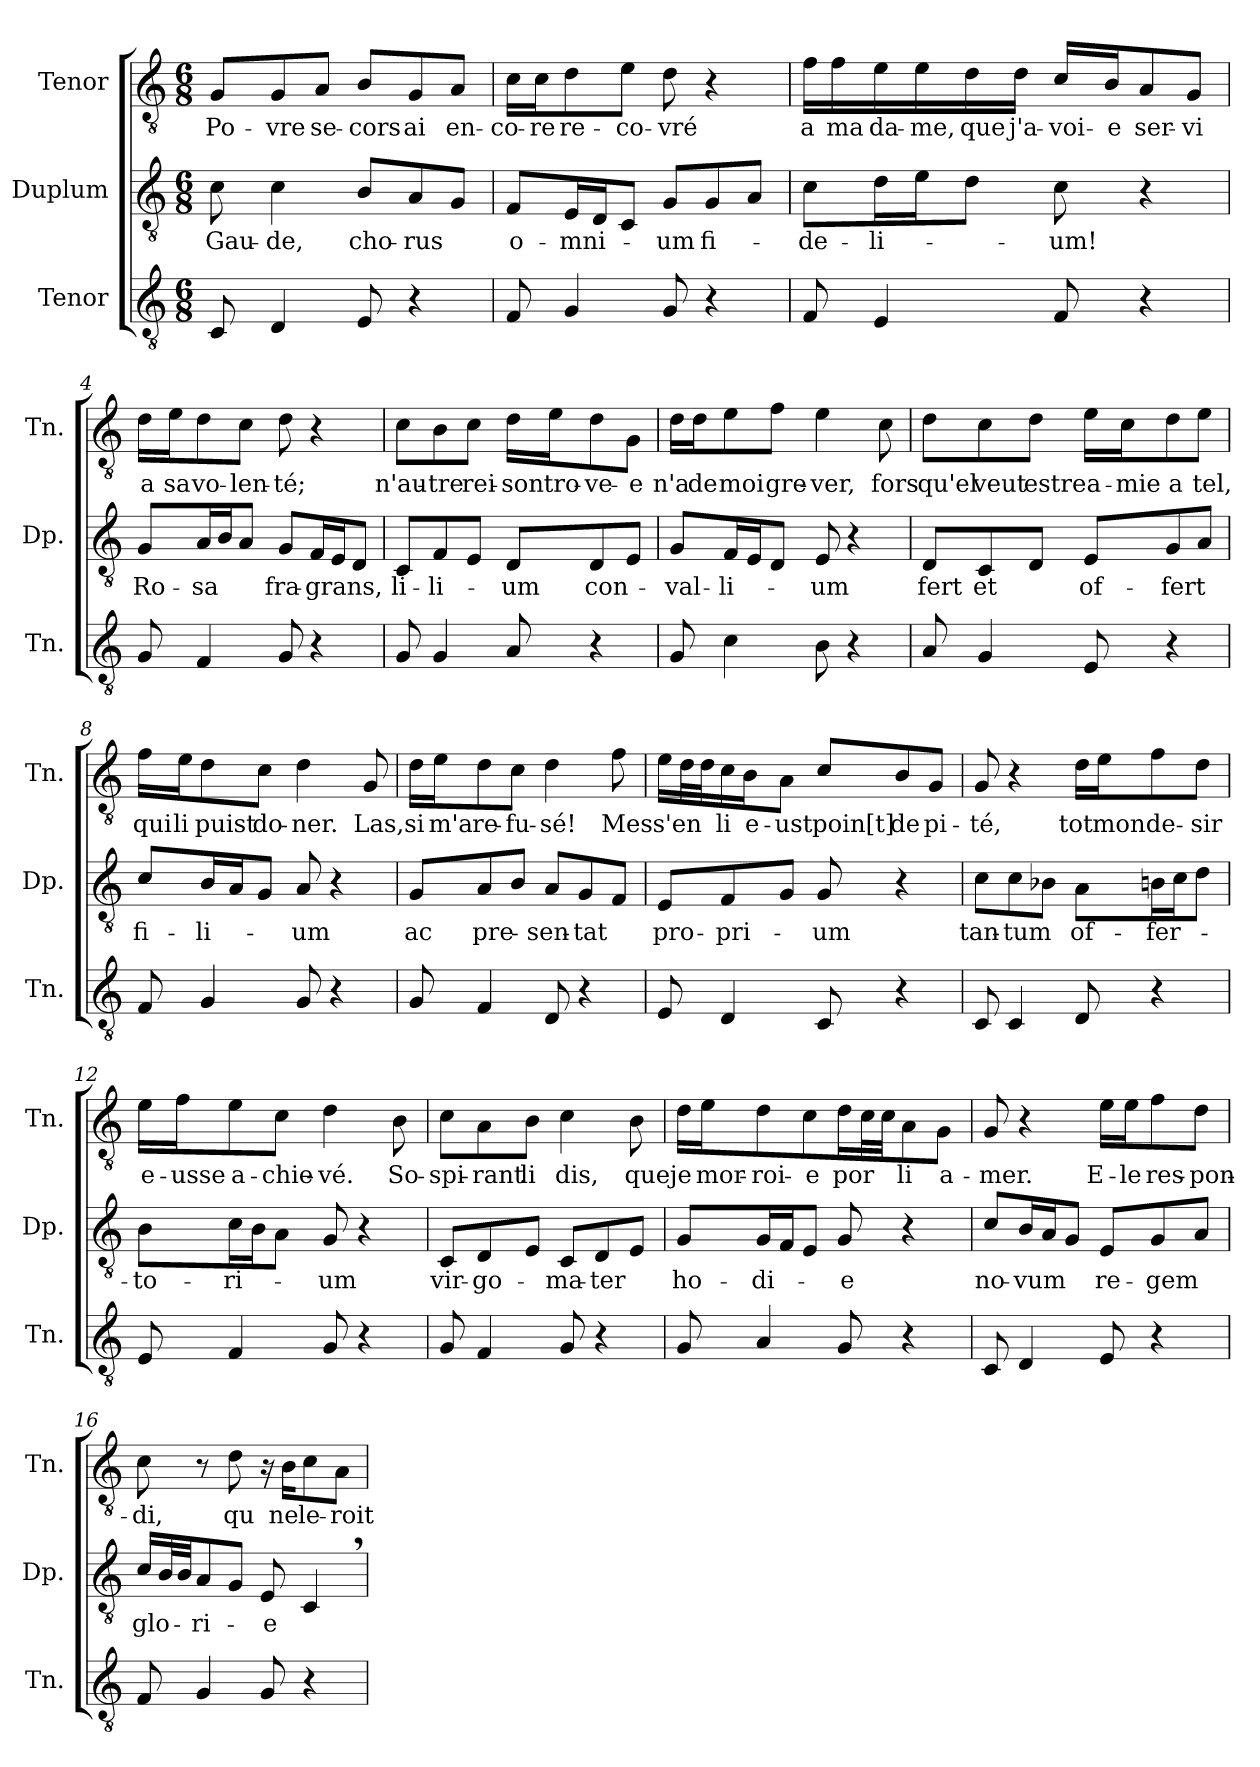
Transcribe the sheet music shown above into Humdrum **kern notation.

**kern	**kern	**text	**kern	**text
*part3	*part2	*part2	*part1	*part1
*staff3	*staff2	*staff2	*staff1	*staff1
*I"Tenor	*I"Duplum	*	*I"Tenor	*
*I'Tn.	*I'Dp.	*	*I'Tn.	*
*clefGv2	*clefGv2	*	*clefGv2	*
*k[]	*k[]	*	*k[]	*
*M6/8	*M6/8	*	*M6/8	*
=1	=1	=1	=1	=1
!	!	!LO:LY:b	!	!LO:LY:b
8C/	8c\	Gau-	8G/L	Po-
!	!	!LO:LY:b	!	!LO:LY:b
4D/	4c\	-de,	8G/	-vre
!	!	!	!	!LO:LY:b
.	.	.	8A/J	se-
!	!	!LO:LY:b	!	!LO:LY:b
8E/	8B/L	cho-	8B/L	-cors
!	!	!LO:LY:b	!	!LO:LY:b
4r	8A/	-rus	8G/	ai
!	!	!	!	!LO:LY:b
.	8G/J	.	8A/J	en-
=2	=2	=2	=2	=2
!	!	!LO:LY:b	!	!LO:LY:b
8F/	8F/L	o-	16c\LL	-co-
!	!	!	!	!LO:LY:b
.	.	.	16c\J	-re
!	!	!LO:LY:b	!	!LO:LY:b
4G/	16E/L	-mni-	8d\	re-
.	16D/J	.	.	.
!	!	!	!	!LO:LY:b
.	8C/J	.	8e\J	-co-
!	!	!LO:LY:b	!	!LO:LY:b
8G/	8G/L	-um	8d\	-vré
!	!	!LO:LY:b	!	!
4r	8G/	fi-	4r	.
.	8A/J	.	.	.
=3	=3	=3	=3	=3
!	!	!LO:LY:b	!	!LO:LY:b
8F/	8c\L	-de-	16f\LL	a
!	!	!	!	!LO:LY:b
.	.	.	16f\	ma
!	!	!LO:LY:b	!	!LO:LY:b
4E/	16d\L	-li-	16e\	da-
!	!	!	!	!LO:LY:b
.	16e\J	.	16e\	-me,
!	!	!	!	!LO:LY:b
.	8d\J	.	16d\	que
!	!	!	!	!LO:LY:b
.	.	.	16d\JJ	j'a-
!	!	!LO:LY:b	!	!LO:LY:b
8F/	8c\	-um!	16c/LL	-voi-
!	!	!	!	!LO:LY:b
.	.	.	16B/J	-e
!	!	!	!	!LO:LY:b
4r	4r	.	8A/	ser-
!	!	!	!	!LO:LY:b
.	.	.	8G/J	-vi
!!LO:LB:g=z
=4	=4	=4	=4	=4
!	!	!LO:LY:b	!	!LO:LY:b
8G/	8G/L	Ro-	16d\LL	a
!	!	!	!	!LO:LY:b
.	.	.	16e\J	sa
!	!	!LO:LY:b	!	!LO:LY:b
4F/	16A/L	-sa	8d\	vo-
.	16B/J	.	.	.
!	!	!	!	!LO:LY:b
.	8A/J	.	8c\J	-len-
!	!	!LO:LY:b	!	!LO:LY:b
8G/	8G/L	fra-	8d\	-té;
!	!	!LO:LY:b	!	!
4r	16F/L	-grans,	4r	.
.	16E/J	.	.	.
.	8D/J	.	.	.
=5	=5	=5	=5	=5
!	!	!LO:LY:b	!	!LO:LY:b
8G/	8C/L	li-	8c\L	n'au-
!	!	!LO:LY:b	!	!LO:LY:b
4G/	8F/	-li-	8B\	-tre
!	!	!	!	!LO:LY:b
.	8E/J	.	8c\J	rei-
!	!	!LO:LY:b	!	!LO:LY:b
8A/	8D/L	-um	16d\LL	-son
!	!	!	!	!LO:LY:b
.	.	.	16e\J	tro-
!	!	!LO:LY:b	!	!LO:LY:b
4r	8D/	con-	8d\	-ve-
!	!	!	!	!LO:LY:b
.	8E/J	.	8G\J	-e
=6	=6	=6	=6	=6
!	!	!LO:LY:b	!	!LO:LY:b
8G/	8G/L	-val-	16d\LL	n'a
!	!	!	!	!LO:LY:b
.	.	.	16d\J	de
!	!	!LO:LY:b	!	!LO:LY:b
4c\	16F/L	-li-	8e\	moi
.	16E/J	.	.	.
!	!	!	!	!LO:LY:b
.	8D/J	.	8f\J	gre-
!	!	!LO:LY:b	!	!LO:LY:b
8B\	8E/	-um	4e\	-ver,
4r	4r	.	.	.
!	!	!	!	!LO:LY:b
.	.	.	8c\	fors
=7	=7	=7	=7	=7
!	!	!LO:LY:b	!	!LO:LY:b
8A/	8D/L	fert	8d\L	qu'el
!	!	!LO:LY:b	!	!LO:LY:b
4G/	8C/	et	8c\	veut
!	!	!	!	!LO:LY:b
.	8D/J	.	8d\J	estre
!	!	!LO:LY:b	!	!LO:LY:b
8E/	8E/L	of-	16e\LL	a-
!	!	!	!	!LO:LY:b
.	.	.	16c\J	-mie
!	!	!LO:LY:b	!	!LO:LY:b
4r	8G/	-fert	8d\	a
!	!	!	!	!LO:LY:b
.	8A/J	.	8e\J	tel,
!!LO:LB:g=z
=8	=8	=8	=8	=8
!	!	!LO:LY:b	!	!LO:LY:b
8F/	8c/L	fi-	16f\LL	qui
!	!	!	!	!LO:LY:b
.	.	.	16e\J	li
!	!	!LO:LY:b	!	!LO:LY:b
4G/	16B/L	-li-	8d\	puist
.	16A/J	.	.	.
!	!	!	!	!LO:LY:b
.	8G/J	.	8c\J	do-
!	!	!LO:LY:b	!	!LO:LY:b
8G/	8A/	-um	4d\	-ner.
4r	4r	.	.	.
!	!	!	!	!LO:LY:b
.	.	.	8G/	Las,
=9	=9	=9	=9	=9
!	!	!LO:LY:b	!	!LO:LY:b
8G/	8G/L	ac	16d\LL	si
!	!	!	!	!LO:LY:b
.	.	.	16e\J	m'a
!	!	!LO:LY:b	!	!LO:LY:b
4F/	8A/	pre-	8d\	re-
!	!	!	!	!LO:LY:b
.	8B/J	.	8c\J	-fu-
!	!	!LO:LY:b	!	!LO:LY:b
8D/	8A/L	-sen-	4d\	-sé!
!	!	!LO:LY:b	!	!
4r	8G/	-tat	.	.
!	!	!	!	!LO:LY:b
.	8F/J	.	8f\	Mes
=10	=10	=10	=10	=10
!	!	!LO:LY:b	!	!LO:LY:b
8E/	8E/L	pro-	16e\LL	s'en
*	*	*	*tremolo	*
.	.	.	32d\	.
.	.	.	32d\	.
*	*	*	*Xtremolo	*
!	!	!LO:LY:b	!	!LO:LY:b
4D/	8F/	-pri-	16c\	li
!	!	!	!	!LO:LY:b
.	.	.	16B\J	e-
!	!	!	!	!LO:LY:b
.	8G/J	.	8A\J	-ust
!	!	!LO:LY:b	!	!LO:LY:b
8C/	8G/	-um	8c/L	poin[t]
!	!	!	!	!LO:LY:b
4r	4r	.	8B/	de
!	!	!	!	!LO:LY:b
.	.	.	8G/J	pi-
=11	=11	=11	=11	=11
!	!	!LO:LY:b	!	!LO:LY:b
8C/	8c\L	tan-	8G/	-té,
!	!	!LO:LY:b	!	!
4C/	8c\	-tum	4r	.
.	8B-i\J	.	.	.
!	!	!LO:LY:b	!	!LO:LY:b
8D/	8A\L	of-	16d\LL	tot
!	!	!	!	!LO:LY:b
.	.	.	16e\J	mon
!	!	!LO:LY:b	!	!LO:LY:b
4r	16Bn\L	-fer-	8f\	de-
.	16c\J	.	.	.
!	!	!	!	!LO:LY:b
.	8d\J	.	8d\J	-sir
!!LO:PB:g=z
=12	=12	=12	=12	=12
!	!	!LO:LY:b	!	!LO:LY:b
8E/	8B\L	-to-	16e\LL	e-
!	!	!	!	!LO:LY:b
.	.	.	16f\J	-usse
!	!	!LO:LY:b	!	!LO:LY:b
4F/	16c\L	-ri-	8e\	a-
.	16B\J	.	.	.
!	!	!	!	!LO:LY:b
.	8A\J	.	8c\J	-chie-
!	!	!LO:LY:b	!	!LO:LY:b
8G/	8G/	-um	4d\	-vé.
4r	4r	.	.	.
!	!	!	!	!LO:LY:b
.	.	.	8B\	So-
=13	=13	=13	=13	=13
!	!	!LO:LY:b	!	!LO:LY:b
8G/	8C/L	vir-	8c\L	-spi-
!	!	!LO:LY:b	!	!LO:LY:b
4F/	8D/	-go-	8A\	-rant
!	!	!	!	!LO:LY:b
.	8E/J	.	8B\J	li
!	!	!LO:LY:b	!	!LO:LY:b
8G/	8C/L	-ma-	4c\	dis,
!	!	!LO:LY:b	!	!
4r	8D/	-ter	.	.
!	!	!	!	!LO:LY:b
.	8E/J	.	8B\	que
=14	=14	=14	=14	=14
!	!	!LO:LY:b	!	!LO:LY:b
8G/	8G/L	ho-	16d\LL	je
!	!	!	!	!LO:LY:b
.	.	.	16e\J	mor-
!	!	!LO:LY:b	!	!LO:LY:b
4A/	16G/L	-di-	8d\	-roi-
.	16F/J	.	.	.
!	!	!	!	!LO:LY:b
.	8E/J	.	8c\J	-e
!	!	!LO:LY:b	!	!LO:LY:b
8G/	8G/	-e	16d\LL	por
*	*	*	*tremolo	*
.	.	.	32c\	.
.	.	.	32c\JJJ	.
*	*	*	*Xtremolo	*
!	!	!	!	!LO:LY:b
4r	4r	.	8A\	li
!	!	!	!	!LO:LY:b
.	.	.	8G\J	a-
=15	=15	=15	=15	=15
!	!	!LO:LY:b	!	!LO:LY:b
8C/	8c/L	no-	8G/	-mer.
!	!	!LO:LY:b	!	!
4D/	16B/L	-vum	4r	.
.	16A/J	.	.	.
.	8G/J	.	.	.
!	!	!LO:LY:b	!	!LO:LY:b
8E/	8E/L	re-	16e\LL	E-
!	!	!	!	!LO:LY:b
.	.	.	16e\J	-le
!	!	!LO:LY:b	!	!LO:LY:b
4r	8G/	-gem	8f\	res-
!	!	!	!	!LO:LY:b
.	8A/J	.	8d\J	-pon-
!!LO:LB:g=z
=16	=16	=16	=16	=16
!	!	!LO:LY:b	!	!LO:LY:b
8F/	16c/LL	glo-	8c\	-di,
*	*tremolo	*	*	*
.	32B/	.	.	.
.	32B/JJJ	.	.	.
*	*Xtremolo	*	*	*
!	!	!LO:LY:b	!	!
4G/	8A/	-ri-	8r	.
!	!	!	!	!LO:LY:b
.	8G/J	.	8d\	qu
!	!	!LO:LY:b	!	!
8G/	8E/	-e	16r	.
!	!	!	!	!LO:LY:b
.	.	.	16B\KL	ne
!	!	!	!	!LO:LY:b
4r	4C,/	.	8c\	le-
!	!	!	!	!LO:LY:b
.	.	.	8A\J	-roit
=	=	=	=	=
*-	*-	*-	*-	*-
